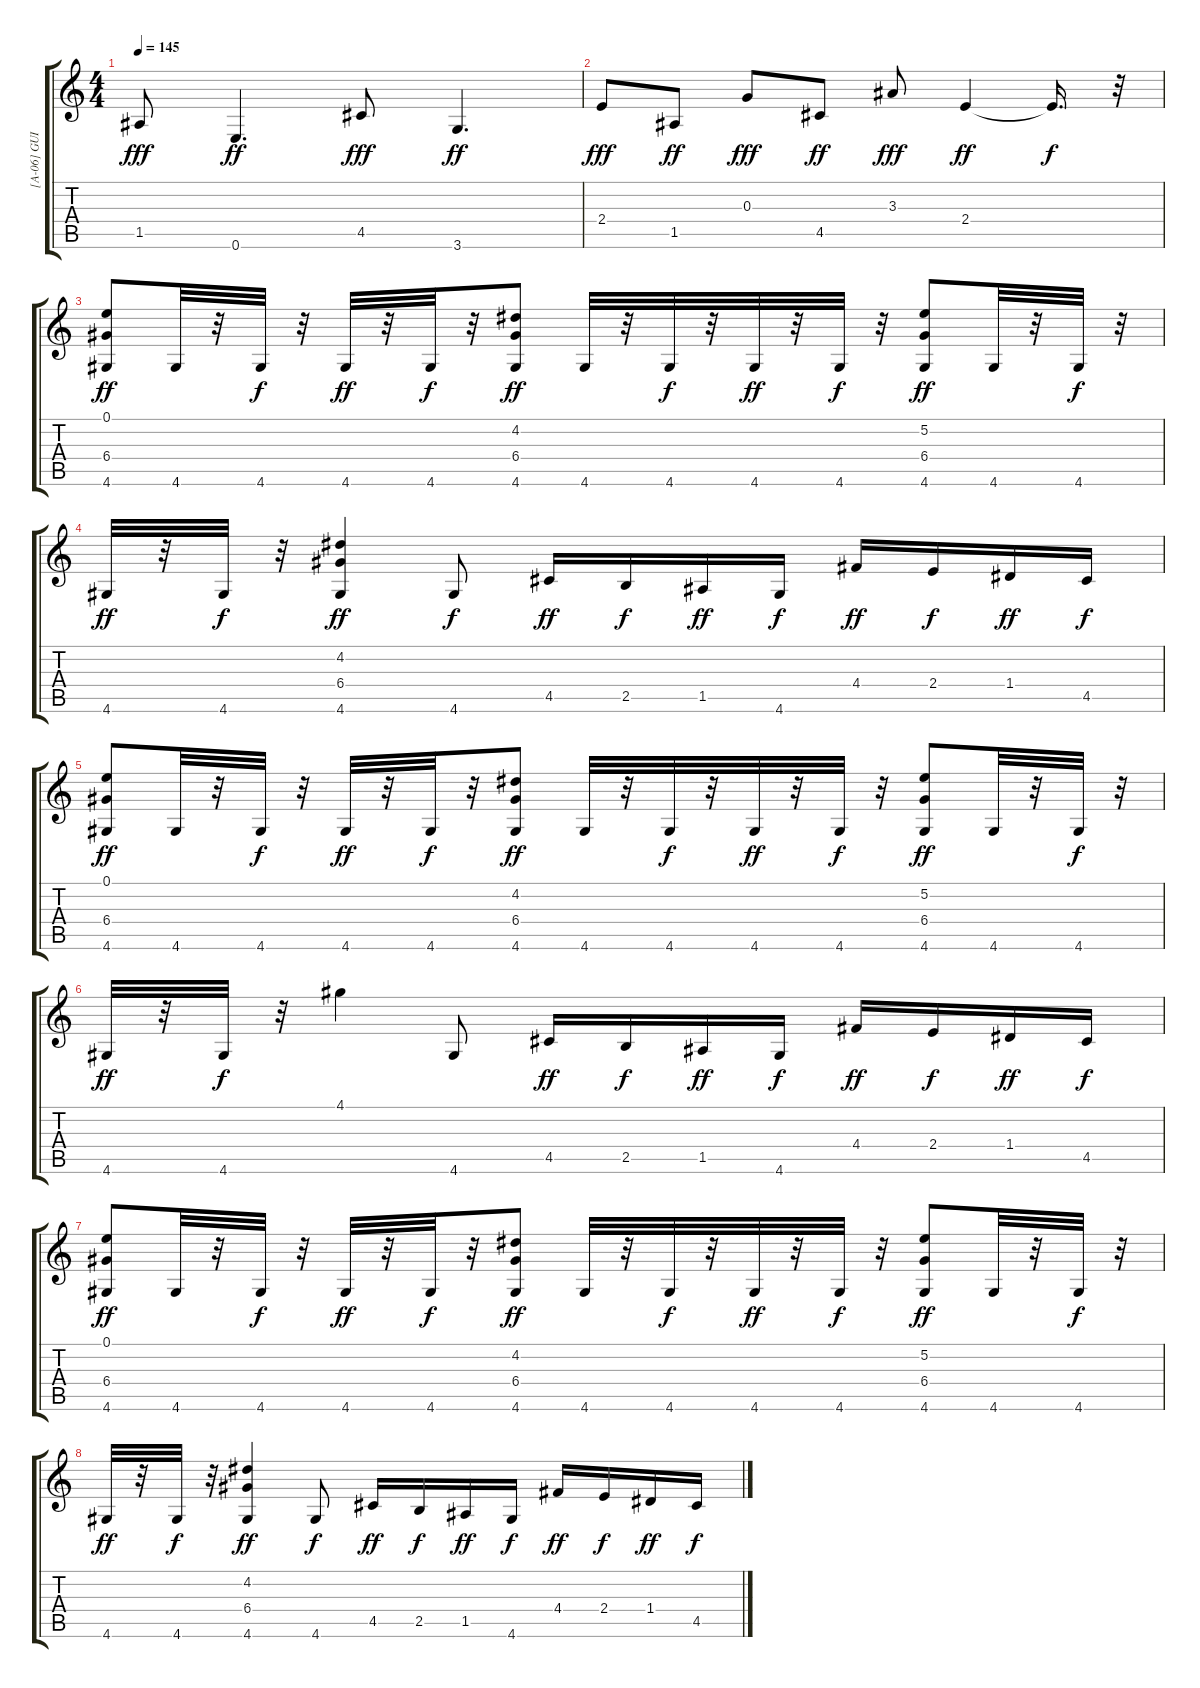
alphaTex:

\track ("[A-06] GUITAR 1" "[A-06] GUI") {instrument overdrivenguitar}
\staff {score tabs}
\tuning (E4 B3 G3 D3 A2 E2) {hide}
\ts (4 4)
\tempo 145
\clef g2
\ks c
1.5.8{dy fff} 0.6.4{d dy ff} 4.5.8{dy fff} 3.6.4{d dy ff} |
2.4.8{dy fff} 1.5.8{dy ff} 0.3.8{dy fff} 4.5.8{dy ff} 3.3.8{dy fff} 2.4.4{dy ff} 2.4{t}.16{d dy f} r.32 |
(0.1 6.4 4.6).8{dy ff} 4.6.32 r.32 4.6.32{dy f} r.32 4.6.32{dy ff} r.32 4.6.32{dy f} r.32 (4.2 6.4 4.6).8{dy ff} 4.6.32 r.32 4.6.32{dy f} r.32 4.6.32{dy ff} r.32 4.6.32{dy f} r.32 (5.2 6.4 4.6).8{dy ff} 4.6.32 r.32 4.6.32{dy f} r.32 |
4.6.32{dy ff} r.32 4.6.32{dy f} r.32 (4.2 6.4 4.6).4{dy ff} 4.6.8{dy f} 4.5.16{dy ff} 2.5.16{dy f} 1.5.16{dy ff} 4.6.16{dy f} 4.4.16{dy ff} 2.4.16{dy f} 1.4.16{dy ff} 4.5.16{dy f} |
(0.1 6.4 4.6).8{dy ff} 4.6.32 r.32 4.6.32{dy f} r.32 4.6.32{dy ff} r.32 4.6.32{dy f} r.32 (4.2 6.4 4.6).8{dy ff} 4.6.32 r.32 4.6.32{dy f} r.32 4.6.32{dy ff} r.32 4.6.32{dy f} r.32 (5.2 6.4 4.6).8{dy ff} 4.6.32 r.32 4.6.32{dy f} r.32 |
4.6.32{dy ff} r.32 4.6.32{dy f} r.32 4.1.4{instrument guitarharmonics} 4.6.8{instrument overdrivenguitar} 4.5.16{dy ff} 2.5.16{dy f} 1.5.16{dy ff} 4.6.16{dy f} 4.4.16{dy ff} 2.4.16{dy f} 1.4.16{dy ff} 4.5.16{dy f} |
(0.1 6.4 4.6).8{dy ff} 4.6.32 r.32 4.6.32{dy f} r.32 4.6.32{dy ff} r.32 4.6.32{dy f} r.32 (4.2 6.4 4.6).8{dy ff} 4.6.32 r.32 4.6.32{dy f} r.32 4.6.32{dy ff} r.32 4.6.32{dy f} r.32 (5.2 6.4 4.6).8{dy ff} 4.6.32 r.32 4.6.32{dy f} r.32 |
4.6.32{dy ff} r.32 4.6.32{dy f} r.32 (4.2 6.4 4.6).4{dy ff} 4.6.8{dy f} 4.5.16{dy ff} 2.5.16{dy f} 1.5.16{dy ff} 4.6.16{dy f} 4.4.16{dy ff} 2.4.16{dy f} 1.4.16{dy ff} 4.5.16{dy f}
